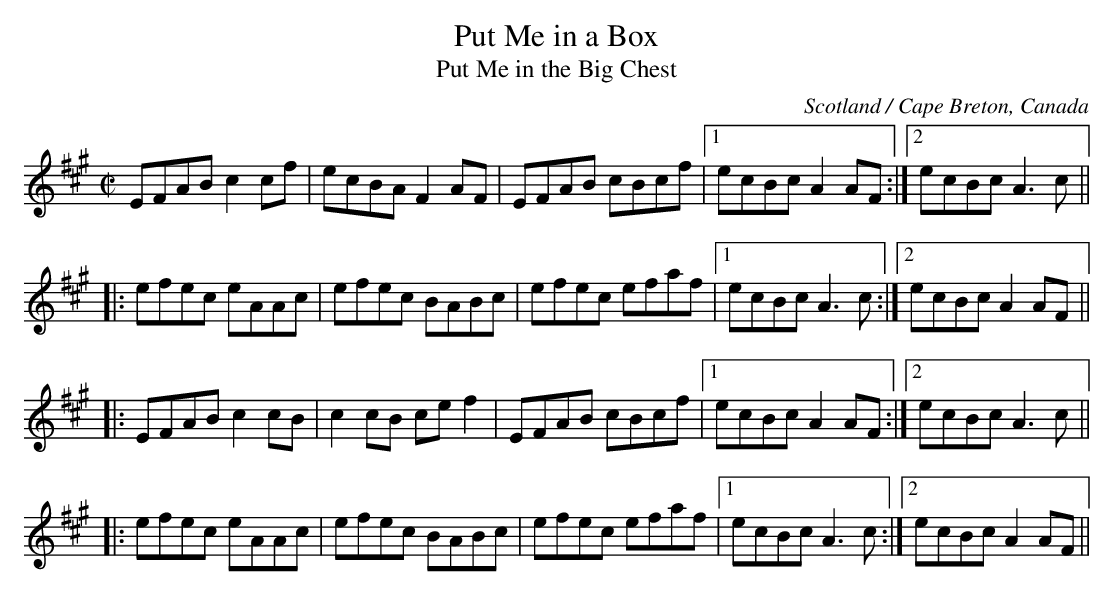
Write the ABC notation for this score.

X:1
T:Put Me in a Box
T:Put Me in the Big Chest
O:Scotland / Cape Breton, Canada
M:C|
L:1/8
K:A
EFAB c2cf | ecBA F2AF | EFAB cBcf |1 ecBc A2AF :|2 ecBc A3c ||
|: efec eAAc | efec BABc | efec efaf |1 ecBc A3c :|2 ecBc A2AF ||
|: EFAB c2cB | c2cB cef2 | EFAB cBcf |1 ecBc A2AF :|2 ecBc A3c ||
|: efec eAAc | efec BABc | efec efaf |1 ecBc A3c :|2 ecBc A2AF ||
